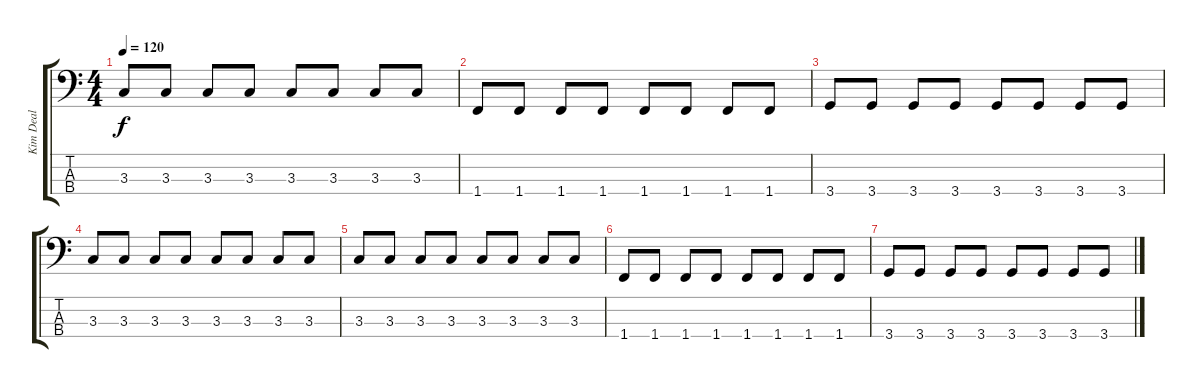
\track ("Kim Deal" "Kim Deal") {instrument electricbasspick}
\staff {score tabs}
\tuning (G2 D2 A1 E1) {hide}
\ts (4 4)
\tempo 120
\clef f4
\ks c
3.3.8{dy f} 3.3.8 3.3.8 3.3.8 3.3.8 3.3.8 3.3.8 3.3.8 |
1.4.8 1.4.8 1.4.8 1.4.8 1.4.8 1.4.8 1.4.8 1.4.8 |
3.4.8 3.4.8 3.4.8 3.4.8 3.4.8 3.4.8 3.4.8 3.4.8 |
3.3.8 3.3.8 3.3.8 3.3.8 3.3.8 3.3.8 3.3.8 3.3.8 |
3.3.8 3.3.8 3.3.8 3.3.8 3.3.8 3.3.8 3.3.8 3.3.8 |
1.4.8 1.4.8 1.4.8 1.4.8 1.4.8 1.4.8 1.4.8 1.4.8 |
3.4.8 3.4.8 3.4.8 3.4.8 3.4.8 3.4.8 3.4.8 3.4.8
